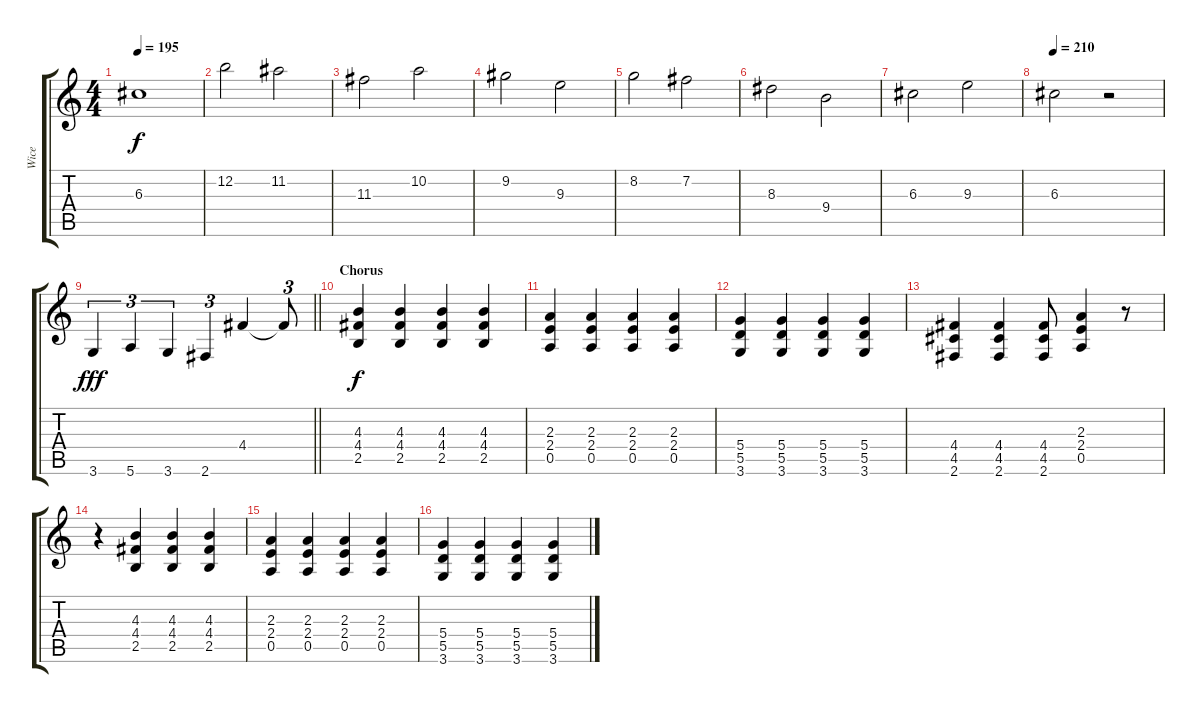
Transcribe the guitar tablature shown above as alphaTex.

\track ("Wice" "Wice") {instrument distortionguitar}
\staff {score tabs}
\tuning (E4 B3 G3 D3 A2 E2) {hide}
\ts (4 4)
\tempo 195
\clef g2
\ks c
6.3{t}.1{dy f} |
12.2.2 11.2.2 |
11.3.2 10.2.2 |
9.2.2 9.3.2 |
8.2.2 7.2.2 |
8.3.2 9.4.2 |
6.3.2 9.3.2 |
\tempo 210
6.3.2 r.2 |
\barLineRight lightlight
3.6.4{tu (3 2) dy fff volume 16 instrument distortionguitar} 5.6.4{tu (3 2)} 3.6.4{tu (3 2)} 2.6.4{tu (3 2)} 4.4.4 4.4{t}.8{tu (3 2)} |
\section ("" "Chorus")
(4.3 4.4 2.5).4{dy f} (4.3 4.4 2.5).4 (4.3 4.4 2.5).4 (4.3 4.4 2.5).4 |
(2.3 2.4 0.5).4 (2.3 2.4 0.5).4 (2.3 2.4 0.5).4 (2.3 2.4 0.5).4 |
(5.4 5.5 3.6).4 (5.4 5.5 3.6).4 (5.4 5.5 3.6).4 (5.4 5.5 3.6).4 |
(4.4 4.5 2.6).4 (4.4 4.5 2.6).4 (4.4 4.5 2.6).8 (2.3 2.4 0.5).4 r.8 |
r.4 (4.3 4.4 2.5).4 (4.3 4.4 2.5).4 (4.3 4.4 2.5).4 |
(2.3 2.4 0.5).4 (2.3 2.4 0.5).4 (2.3 2.4 0.5).4 (2.3 2.4 0.5).4 |
(5.4 5.5 3.6).4 (5.4 5.5 3.6).4 (5.4 5.5 3.6).4 (5.4 5.5 3.6).4
